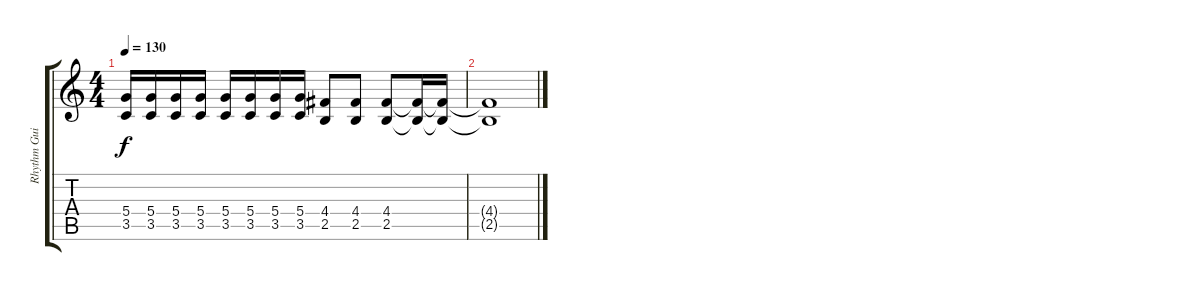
\track ("Rhythm Guitar (Evil)" "Rhythm Gui") {instrument distortionguitar}
\staff {score tabs}
\tuning (E4 B3 G3 D3 A2 E2) {hide}
\ts (4 4)
\tempo 130
\clef g2
\ks c
(5.4 3.5).16{dy f} (5.4 3.5).16 (5.4 3.5).16 (5.4 3.5).16 (5.4 3.5).16 (5.4 3.5).16 (5.4 3.5).16 (5.4 3.5).16 (4.4 2.5).8 (4.4 2.5).8 (4.4 2.5).8 (4.4{t} 2.5{t}).16 (4.4{t} 2.5{t}).16 |
(4.4{t} 2.5{t}).1
